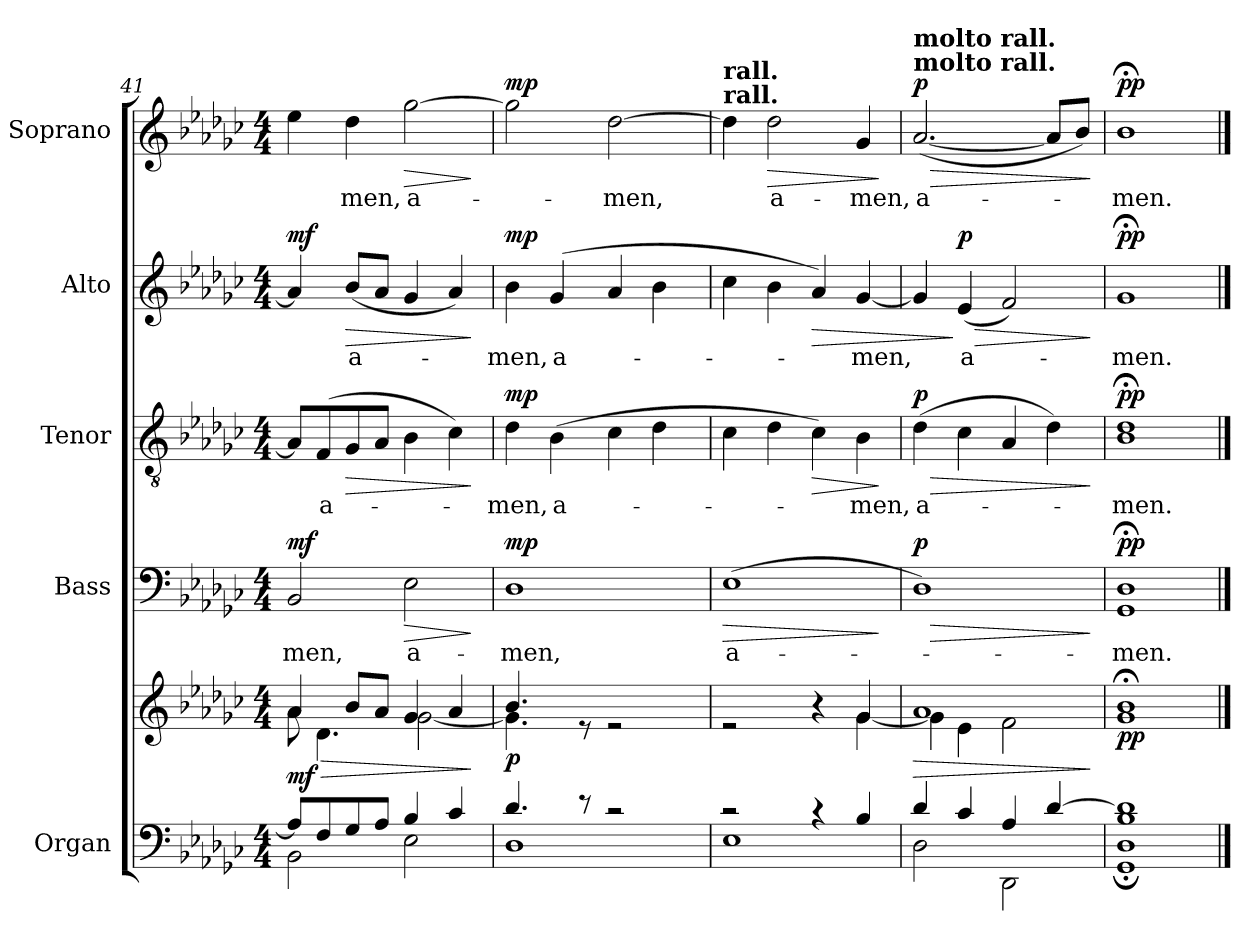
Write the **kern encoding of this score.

**kern	**kern	**dynam	**kern	**text	**dynam	**kern	**text	**dynam	**kern	**text	**dynam	**kern	**text	**dynam
*part5	*part5	*part5	*part4	*part4	*part4	*part3	*part3	*part3	*part2	*part2	*part2	*part1	*part1	*part1
*staff6	*staff5	*staff5/6	*staff4	*staff4	*staff4	*staff3	*staff3	*staff3	*staff2	*staff2	*staff2	*staff1	*staff1	*staff1
*I"Organ	*	*	*I"Bass	*	*	*I"Tenor	*	*	*I"Alto	*	*	*I"Soprano	*	*
*I'Org.	*	*	*I'B.	*	*	*I'T.	*	*	*I'A.	*	*	*I'S.	*	*
*clefF4	*clefG2	*	*clefF4	*	*	*clefGv2	*	*	*clefG2	*	*	*clefG2	*	*
*k[b-e-a-d-g-c-]	*k[b-e-a-d-g-c-]	*	*k[b-e-a-d-g-c-]	*	*	*k[b-e-a-d-g-c-]	*	*	*k[b-e-a-d-g-c-]	*	*	*k[b-e-a-d-g-c-]	*	*
*M4/4	*M4/4	*	*M4/4	*	*	*M4/4	*	*	*M4/4	*	*	*M4/4	*	*
=41	=41	=41	=41	=41	=41	=41	=41	=41	=41	=41	=41	=41	=41	=41
*^	*	*	*	*	*	*	*	*	*	*	*	*	*	*
!	!	!	!LO:HP:b	!	!LO:LY:b	!	!	!	!	!	!	!	!	!	!
*	*	*^	*	*	*	*	*	*	*	*	*	*	*	*	*
!	!	!	!	!LO:DY:n=1:b	!	!	!LO:DY:a	!	!	!	!	!	!LO:DY:a	!	!	!
8A-/L]	2BB-\	4a-/	8a-\	> mf	2BB-/	-men,	mf	8A-/L]	.	.	4a-/]	.	mf	4ee-\	.	.
!	!	!	!	!	!	!	!	!	!LO:LY:b	!	!	!	!	!	!	!
8F/	.	.	4.d-\	.	.	.	.	(8F/	a-	.	.	.	.	.	.	.
!	!	!	!	!	!	!	!	!	!	!LO:HP:b	!	!LO:LY:b	!LO:HP:b	!	!LO:LY:b	!
8G-/	.	8b-/L	.	.	.	.	.	8G-/	.	>	(8b-/L	a-	>	4dd-\	-men,	.
8A-/J	.	8a-/J	.	.	.	.	.	8A-/J	.	.	8a-/J	.	.	.	.	.
!	!	!	!	!	!	!LO:LY:b	!LO:HP:b	!	!	!	!	!	!	!	!LO:LY:b	!LO:HP:b
4B-/	2E-\	4g-/	[2g-\	.	2E-\	a-	>	4B-\	.	.	4g-/	.	.	[2gg-\	a-	>
4c-/	.	4a-/	.	.	.	.	.	4c-\)	.	.	4a-/)	.	.	.	.	.
*v	*v	*	*	*	*	*	*	*	*	*	*	*	*	*	*	*
*	*v	*v	*	*	*	*	*	*	*	*	*	*	*	*	*
.	.	]	.	.	]	.	.	]	.	.	]	.	.	]
=42	=42	=42	=42	=42	=42	=42	=42	=42	=42	=42	=42	=42	=42	=42
*^	*^	*	*	*	*	*	*	*	*	*	*	*	*	*
!	!	!	!	!LO:DY:b	!	!LO:LY:b	!LO:DY:a	!	!LO:LY:b	!LO:DY:a	!	!LO:LY:b	!LO:DY:a	!	!	!LO:DY:a
4.d-/	1D-	4.b-/	4.g-\]	p	1D-	-men,	mp	4d-\	-men,	mp	4b-\	-men,	mp	2gg-\]	.	mp
!	!	!	!	!	!	!	!	!	!LO:LY:b	!	!	!LO:LY:b	!	!	!	!
.	.	.	.	.	.	.	.	(4B-\	a-	.	(4g-/	a-	.	.	.	.
8r	.	8re	2ryy	.	.	.	.	.	.	.	.	.	.	.	.	.
!	!	!	!	!	!	!	!	!	!	!	!	!	!	!	!LO:LY:b	!
2r	.	2re	.	.	.	.	.	4c-\	.	.	4a-/	.	.	[2dd-\	-men,	.
.	.	.	.	.	.	.	.	4d-\	.	.	4b-\	.	.	.	.	.
.	.	.	8ryy	.	.	.	.	.	.	.	.	.	.	.	.	.
=43	=43	=43	=43	=43	=43	=43	=43	=43	=43	=43	=43	=43	=43	=43	=43	=43
!	!	!	!	!	!	!	!	!	!	!	!	!	!	!LO:TX:a:B:t=rall.	!	!
!	!	!	!	!	!	!	!	!	!	!	!	!	!	!LO:TX:a:B:t=rall.	!	!
!	!	!	!	!	!	!LO:LY:b	!LO:HP:b	!	!	!	!	!	!	!	!	!
2r	1E-	2re	2.ryy	.	(1E-	a-	>	4c-\	.	.	4cc-\	.	.	4dd-\]	.	.
!	!	!	!	!	!	!	!	!	!	!	!	!	!	!	!LO:LY:b	!LO:HP:b
.	.	.	.	.	.	.	.	4d-\	.	.	4b-\	.	.	2dd-\	a-	>
!	!	!	!	!	!	!	!	!	!	!LO:HP:b	!	!	!LO:HP:b	!	!	!
4r	.	4r	.	.	.	.	.	4c-\)	.	>	4a-/)	.	>	.	.	.
!	!	!	!	!	!	!	!	!	!LO:LY:b	!	!	!LO:LY:b	!	!	!LO:LY:b	!
4B-/	.	4g-/	[4g-\	.	.	.	.	4B-\	-men,	.	[4g-/	-men,	.	4g-/	-men,	.
*v	*v	*	*	*	*	*	*	*	*	*	*	*	*	*	*	*
*	*v	*v	*	*	*	*	*	*	*	*	*	*	*	*	*
.	.	.	.	.	]	.	.	]	.	.	.	.	.	]
=44	=44	=44	=44	=44	=44	=44	=44	=44	=44	=44	=44	=44	=44	=44
*	*	*	*	*	*	*	*	*	*	*	*	*MM60	*	*
*^	*	*	*	*	*	*	*	*	*	*	*	*	*	*
!	!	!	!	!	!	!	!	!	!	!	!	!	!LO:TX:a:B:t=molto rall.	!	!
!	!	!	!	!	!	!	!	!	!	!	!	!	!LO:TX:a:B:t=molto rall.	!	!
!	!	!	!LO:HP:b	!	!	!LO:HP:b	!	!LO:LY:b	!LO:HP:b	!	!	!	!	!LO:LY:b	!LO:HP:b
*	*	*^	*	*	*	*	*	*	*	*	*	*	*	*	*
!	!	!	!	!	!	!	!LO:DY:n=1:a	!	!	!LO:DY:n=1:a	!	!	!	!	!	!LO:DY:n=1:a
4d-/	2D-\	1a-	4g-\]	>	1D-)	.	> p	(4d-\	a-	> p	4g-/]	.	.	([2.a-/	a-	> p
!	!	!	!	!	!	!	!	!	!	!	!	!LO:LY:b	!LO:HP:n=1:b	!	!	!
!	!	!	!	!	!	!	!	!	!	!	!	!	!LO:DY:n=1:a	!	!	!
4c-/	.	.	4e-\	.	.	.	.	4c-\	.	.	(4e-/	a-	] > p	.	.	.
4A-/	2DD-\	.	2f\	.	.	.	.	4A-/	.	.	2f/)	.	.	.	.	.
*	*	*	*	*	*	*	*	*	*	*	*	*	*	*MM52	*	*
[4d-/	.	.	.	.	.	.	.	4d-\)	.	.	.	.	.	8a-/L]	.	.
.	.	.	.	.	.	.	.	.	.	.	.	.	.	8b-/J)	.	.
*v	*v	*	*	*	*	*	*	*	*	*	*	*	*	*	*	*
*	*v	*v	*	*	*	*	*	*	*	*	*	*	*	*	*
.	.	]	.	.	]	.	.	]	.	.	]	.	.	]
=45	=45	=45	=45	=45	=45	=45	=45	=45	=45	=45	=45	=45	=45	=45
*^	*	*	*	*	*	*	*	*	*	*	*	*	*	*
!	!	!	!LO:DY:b	!	!LO:LY:b	!LO:DY:a	!	!LO:LY:b	!LO:DY:a	!	!LO:LY:b	!LO:DY:a	!	!LO:LY:b	!LO:DY:a
*	*	*	*	*^	*	*	*^	*	*	*	*	*	*	*	*
1B- 1d-]	1GG-; 1D-;	1g-;< 1b-;<	pp	1D-;<	1GG-	-men.	pp	1d-;<	1B-	-men.	pp	1g-;<	-men.	pp	1b-;<	-men.	pp
*	*	*	*	*v	*v	*	*	*	*	*	*	*	*	*	*	*	*
*v	*v	*	*	*	*	*	*v	*v	*	*	*	*	*	*	*	*
==	==	==	==	==	==	==	==	==	==	==	==	==	==	==
*-	*-	*-	*-	*-	*-	*-	*-	*-	*-	*-	*-	*-	*-	*-
